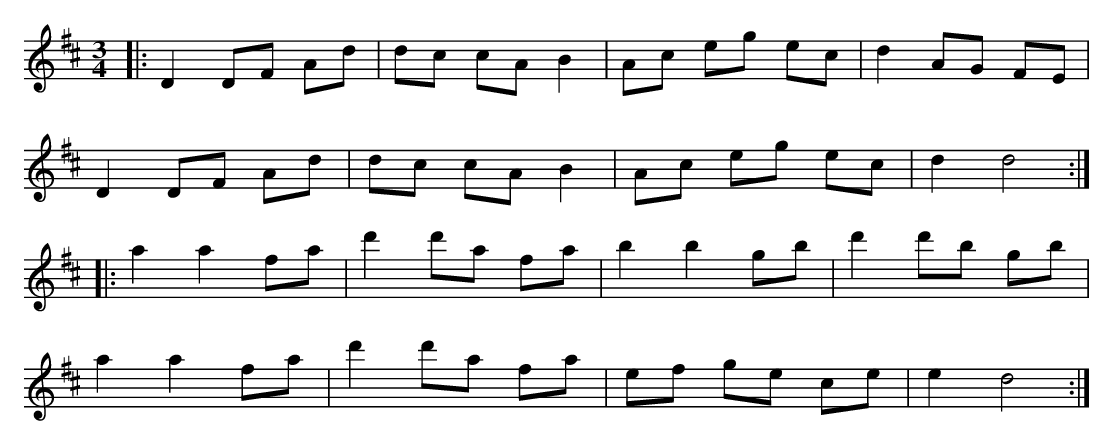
X:1
M:3/4
K:D
|:D2 DF Ad|dc cA B2|Ac eg ec|d2 AG FE|
D2 DF Ad|dc cA B2|Ac eg ec|d2 d4:|
|:a2 a2 fa|d'2 d'a fa|b2 b2 gb|d'2 d'b gb|
a2 a2 fa|d'2 d'a fa|ef ge ce|e2 d4:|
